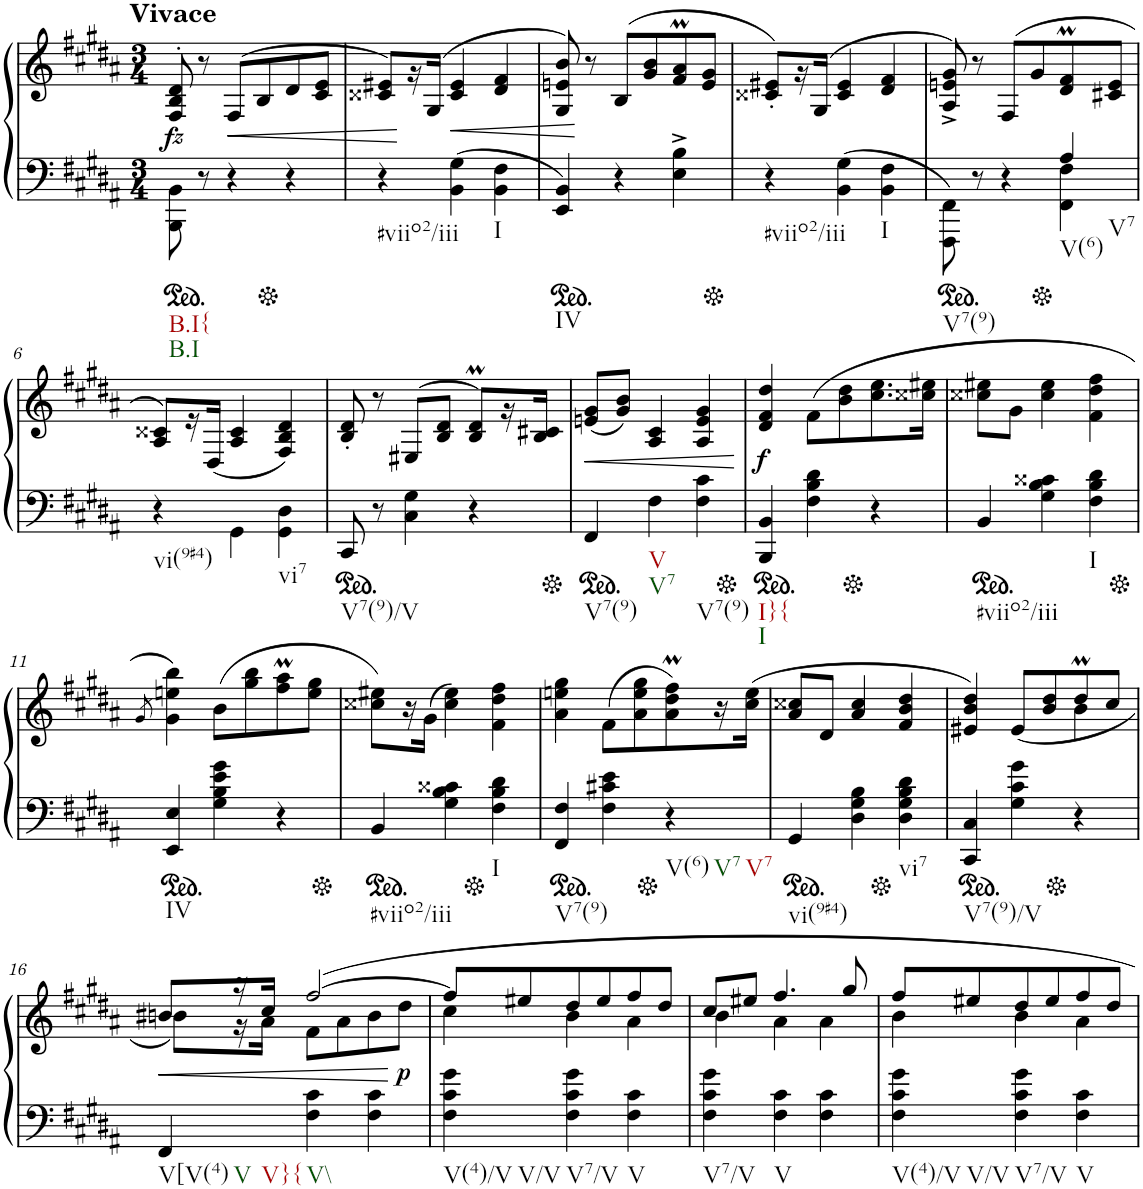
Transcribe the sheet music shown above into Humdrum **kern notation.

**kern	**kern	**dynam
*part2	*part1	*part1
*staff2	*staff1	*staff1
*I"Piano	*I"Piano	*
*I'Pno	*I'Pno	*
*clefF4	*clefG2	*
*k[f#c#g#d#a#]	*k[f#c#g#d#a#]	*
*B:	*B:	*
*M3/4	*M3/4	*
*ped	*	*
=1	=1	=1
!	!LO:TX:a:B:t=Vivace	!
!LO:TX:b:t=B.I{	!	!
!LO:TX:b:t=B.I	!	!
!	!	!LO:DY:b
8BBB\ 8BB\	8F#/'> 8B/'> 8d#/'>	fz
8r	8r	.
!	!	!LO:HP:b
4r	(>8F#/L	<
.	8B/	.
*Xped	*	*
4r	8d#/	.
.	8c#/ 8e/J	.
=2	=2	=2
!LO:TX:b:t=#viio2/iii	!	!
4r	8c##X/ 8e#X/L)	.
.	16r	[
.	(>16G#/JJ	.
!	!	!LO:HP:b
(4BB\ 4G#\	4c##/ 4e#/	<
!LO:TX:b:t=I	!	!
4BB\ 4F#\	4d#/ 4f#/	.
=3	=3	=3
*ped	*	*
!LO:TX:b:t=IV	!	!
4EE/ 4BB/)	8G#/ 8en/ 8b/)	.
.	8r	[
4r	(>8B/L	.
.	8g#/ 8b/	.
4E\^ 4B\^	8f#/M 8a#/M	.
.	8e/ 8g#/J	.
=4	=4	=4
*Xped	*	*
!LO:TX:b:t=#viio2/iii	!	!
4r	8c##X/' 8e#X/'L)	.
.	16r	.
.	(>16G#/JJ	.
(4BB\ 4G#\	4c##/ 4e#/	.
!LO:TX:b:t=I	!	!
4BB\ 4F#\	4d#/ 4f#/	.
=5	=5	=5
*ped	*	*
*^	*	*
!LO:TX:b:t=V7(9)	!	!	!
8FFF#\ 8FF#\)	2ryy	8A#/^ 8en/^ 8g#/^)	.
8r	.	8r	.
4r	.	(>8F#/L	.
.	.	8g#/	.
*Xped	*	*	*
!LO:TX:b:t=V(6)	!	!	!
!LO:TX:b:t=V7	!	!	!
4A#/	4FF#\ 4F#\	8d#/M 8f#/M	.
.	.	8c#X/ 8e/J	.
*v	*v	*	*
!!LO:LB:g=z
=6	=6	=6
!LO:TX:b:t=vi(9#4)	!	!
4r	8A#/ 8c##X/L)	.
.	16r	.
.	(16D#/JJ	.
4GG#\	4A#/ 4c##/	.
!LO:TX:b:t=vi7	!	!
4GG#\ 4D#\	4F#/ 4B/ 4d#/)	.
=7	=7	=7
*ped	*	*
!LO:TX:b:t=V7(9)/V	!	!
8CC#/	8B/' 8d#/'	.
8r	8r	.
4C#\ 4G#\	(>8E#X/L	.
.	8B/ 8d#/J	.
4r	8B/M 8d#/ML)	.
.	16r	.
.	16B/ 16c#X/JJ	.
=8	=8	=8
*Xped	*	*
*ped	*	*
!LO:TX:b:t=V7(9)	!	!
!	!	!LO:HP:b
4FF#/	(8en/ 8g#/L	<
.	8g#/ 8b/J)	.
!LO:TX:b:t=V	!	!
!LO:TX:b:t=V7	!	!
4F#\	4A#/ 4c#/	.
!LO:TX:b:t=V7(9)	!	!
4F#\ 4c#\	4A#/ 4e/ 4g#/	.
.	.	[
=9	=9	=9
*Xped	*	*
*ped	*	*
!LO:TX:b:t=I}{	!	!
!LO:TX:b:t=I	!	!
!	!	!LO:DY:b
4BBB/ 4BB/	4d#/ 4f#/ 4dd#/	f
4F#\ 4B\ 4d#\	(8f#\L	.
.	8b\ 8dd#\	.
*Xped	*	*
4r	8.cc#\ 8.ee\	.
.	16cc##X\ 16ee#X\Jk	.
=10	=10	=10
*ped	*	*
!LO:TX:b:t=#viio2/iii	!	!
4BB/	8cc##X\ 8ee#X\L	.
.	8g#\J	.
4G#\ 4B\ 4c##X\	4cc##\ 4ee#\	.
!LO:TX:b:t=I	!	!
4F#\ 4B\ 4d#\	4f#\ 4dd#\ 4ff#\	.
!!LO:LB:g=z
=11	=11	=11
.	8qg#/	.
*Xped	*	*
*ped	*	*
!LO:TX:b:t=IV	!	!
4EE/ 4E/	4g#\ 4een\ 4bb\)	.
4G#\ 4B\ 4e\ 4g#\	(8b\L	.
.	8gg#\ 8bb\	.
4r	8ff#\M 8aa#\M	.
.	8ee\ 8gg#\J	.
=12	=12	=12
*Xped	*	*
*ped	*	*
!LO:TX:b:t=#viio2/iii	!	!
4BB/	8cc##X\ 8ee#X\L)	.
.	16r	.
.	(16g#\JJ	.
4G#\ 4B\ 4c##X\	4cc##\ 4ee#\)	.
*Xped	*	*
!LO:TX:b:t=I	!	!
4F#\ 4B\ 4d#\	4f#\ 4dd#\ 4ff#\	.
=13	=13	=13
*ped	*	*
!LO:TX:b:t=V7(9)	!	!
4FF#/ 4F#/	4a#\ 4een\ 4gg#\	.
4F#\ 4c#X\ 4e\	(8f#\L	.
.	8a#\ 8ee\ 8gg#\	.
*Xped	*	*
!LO:TX:b:t=V(6)	!	!
!LO:TX:b:t=V7	!	!
!LO:TX:b:t=V7	!	!
4r	8a#\M 8dd#\M 8ff#\M)	.
.	16r	.
.	(16cc#\ 16ee\JJ	.
=14	=14	=14
*ped	*	*
!LO:TX:b:t=vi(9#4)	!	!
4GG#/	8a#/ 8cc##X/L	.
.	8d#/J	.
4D#\ 4G#\ 4B\	4a#/ 4cc##/	.
*Xped	*	*
!LO:TX:b:t=vi7	!	!
4D#\ 4G#\ 4B\ 4d#\	4f#/ 4b/ 4dd#/	.
=15	=15	=15
*ped	*	*
*	*^	*
!LO:TX:b:t=V7(9)/V	!	!	!
4CC#/ 4C#/	4e#X/ 4b/ 4dd#/)	2ryy	.
4G#\ 4c#\ 4g#\	(8e#/L	.	.
.	8b/ 8dd#/	.	.
*Xped	*	*	*
4r	8dd#m/	4b\	.
.	8cc#/J	.	.
!!LO:LB:g=z	!!
=16	=16	=16	=16
!LO:TX:b:t=V[V(4)	!	!	!
!LO:TX:b:t=V	!	!	!
!LO:TX:b:t=V}{	!	!	!
!	!	!	!LO:HP:b
4FF#/	8b#X/L	8bn\L)	<
.	16r	16r	.
.	16cc#/JJ	16a#\JJ	.
!LO:TX:b:t=V\\	!	!	!
4F#\ 4c#\	[2ff#/	8f#\L	.
.	.	8a#\	.
4F#\ 4c#\	.	8b\	.
!	!	!	!LO:DY:n=1:b
.	.	8dd#\J	[ p
=17	=17	=17	=17
!LO:TX:b:t=V(4)/V	!	!	!
!LO:TX:b:t=V/V	!	!	!
4F#\ 4c#\ 4g#\	8ff#/L]	4cc#\	.
.	8ee#X/	.	.
!LO:TX:b:t=V7/V	!	!	!
4F#\ 4c#\ 4g#\	8dd#/	4b\	.
.	8ee#/	.	.
!LO:TX:b:t=V	!	!	!
4F#\ 4c#\	8ff#/	4a#\	.
.	8dd#/J	.	.
=18	=18	=18	=18
!LO:TX:b:t=V7/V	!	!	!
4F#\ 4c#\ 4g#\	8cc#/L	4b\	.
.	8ee#X/J	.	.
!LO:TX:b:t=V	!	!	!
4F#\ 4c#\	4.ff#/	4a#\	.
4F#\ 4c#\	.	4a#\	.
.	8gg#/	.	.
=19	=19	=19	=19
!LO:TX:b:t=V(4)/V	!	!	!
!LO:TX:b:t=V/V	!	!	!
4F#\ 4c#\ 4g#\	8ff#/L	4b\	.
.	8ee#X/	.	.
!LO:TX:b:t=V7/V	!	!	!
4F#\ 4c#\ 4g#\	8dd#/	4b\	.
.	8ee#/	.	.
!LO:TX:b:t=V	!	!	!
4F#\ 4c#\	8ff#/	4a#\	.
.	8dd#/J	.	.
*	*v	*v	*
=	=	=
*-	*-	*-
